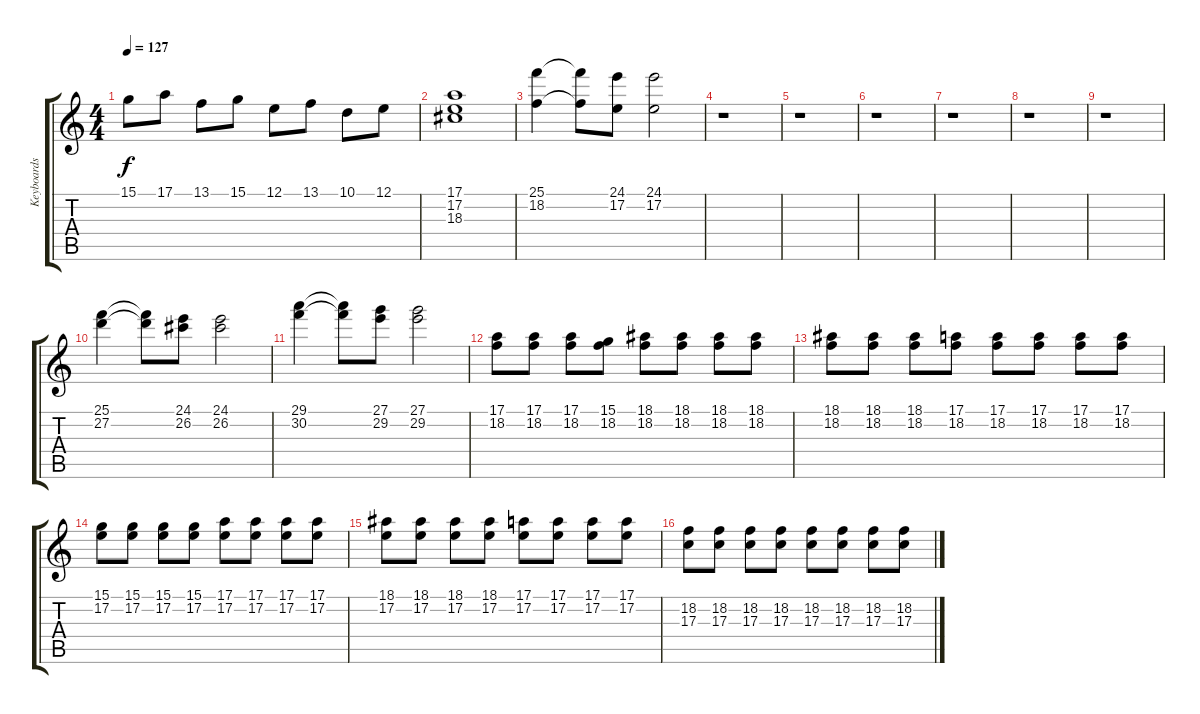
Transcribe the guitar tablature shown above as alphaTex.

\track ("Keyboards" "Keyboards") {instrument synthstrings1}
\staff {score tabs}
\tuning (E4 B3 G3 D3 A2 E2) {hide}
\ts (4 4)
\tempo 127
\clef g2
\ks c
15.1.8{dy f} 17.1.8 13.1.8 15.1.8 12.1.8 13.1.8 10.1.8 12.1.8 |
(17.1 17.2 18.3).1{volume 13} |
(25.1 18.2).4 (25.1{t} 18.2{t}).8 (24.1 17.2).8 (24.1 17.2).2 |
r.1 |
r.1 |
r.1 |
r.1 |
r.1 |
r.1 |
(25.1 27.2).4 (25.1{t} 27.2{t}).8 (24.1 26.2).8 (24.1 26.2).2 |
(29.1 30.2).4 (29.1{t} 30.2{t}).8 (27.1 29.2).8 (27.1 29.2).2 |
(17.1 18.2).8{instrument tremolostrings} (17.1 18.2).8 (17.1 18.2).8 (15.1 18.2).8 (18.1 18.2).8 (18.1 18.2).8 (18.1 18.2).8 (18.1 18.2).8 |
(18.1 18.2).8 (18.1 18.2).8 (18.1 18.2).8 (17.1 18.2).8 (17.1 18.2).8 (17.1 18.2).8 (17.1 18.2).8 (17.1 18.2).8 |
(15.1 17.2).8 (15.1 17.2).8 (15.1 17.2).8 (15.1 17.2).8 (17.1 17.2).8 (17.1 17.2).8 (17.1 17.2).8 (17.1 17.2).8 |
(18.1 17.2).8 (18.1 17.2).8 (18.1 17.2).8 (18.1 17.2).8 (17.1 17.2).8 (17.1 17.2).8 (17.1 17.2).8 (17.1 17.2).8 |
(18.2 17.3).8 (18.2 17.3).8 (18.2 17.3).8 (18.2 17.3).8 (18.2 17.3).8 (18.2 17.3).8 (18.2 17.3).8 (18.2 17.3).8
